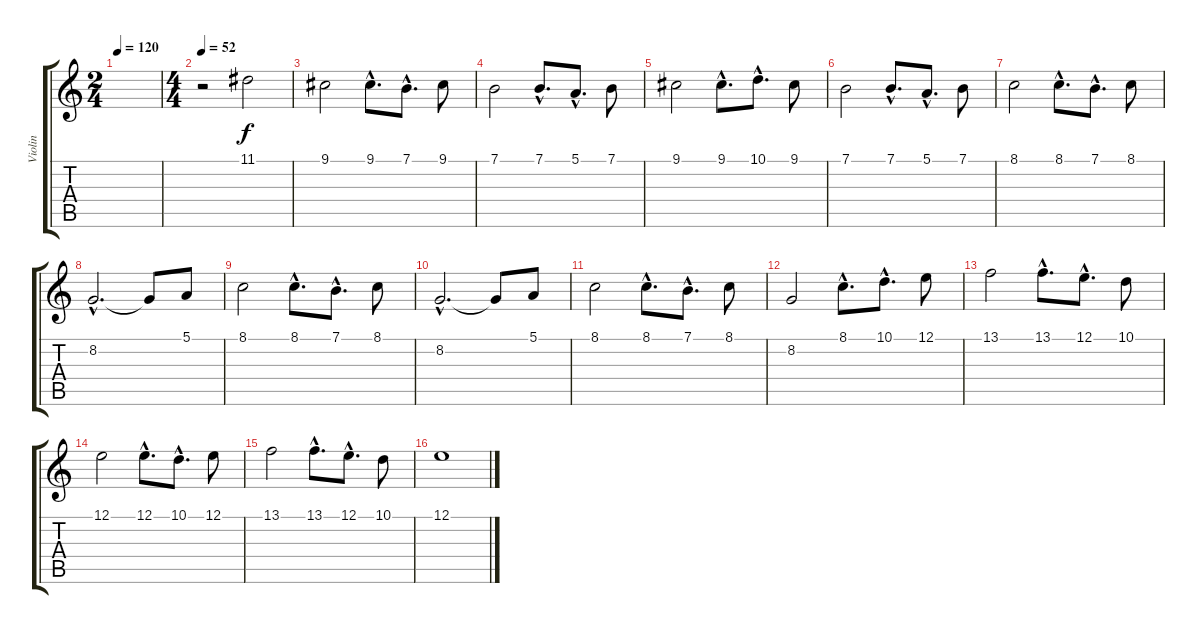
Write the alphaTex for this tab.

\track ("Violin" "Violin") {instrument violin}
\staff {score tabs}
\tuning (E4 B3 G3 D3 A2 E2) {hide}
\ts (2 4)
\tempo 120
\clef g2
\ks c
|
\ts (4 4)
\tempo 52
r.2 11.1.2 |
9.1.2 9.1{hac}.8{d} 7.1{hac}.8{d} 9.1.8 |
7.1.2 7.1{hac}.8{d} 5.1{hac}.8{d} 7.1.8 |
9.1.2 9.1{hac}.8{d} 10.1{hac}.8{d} 9.1.8 |
7.1.2 7.1{hac}.8{d} 5.1{hac}.8{d} 7.1.8 |
8.1.2 8.1{hac}.8{d} 7.1{hac}.8{d} 8.1.8 |
8.2{hac}.2{d} 8.2{t}.8 5.1.8 |
8.1.2 8.1{hac}.8{d} 7.1{hac}.8{d} 8.1.8 |
8.2{hac}.2{d} 8.2{t}.8 5.1.8 |
8.1.2 8.1{hac}.8{d} 7.1{hac}.8{d} 8.1.8 |
8.2.2 8.1{hac}.8{d} 10.1{hac}.8{d} 12.1.8 |
13.1.2 13.1{hac}.8{d} 12.1{hac}.8{d} 10.1.8 |
12.1.2 12.1{hac}.8{d} 10.1{hac}.8{d} 12.1.8 |
13.1.2 13.1{hac}.8{d} 12.1{hac}.8{d} 10.1.8 |
12.1.1
